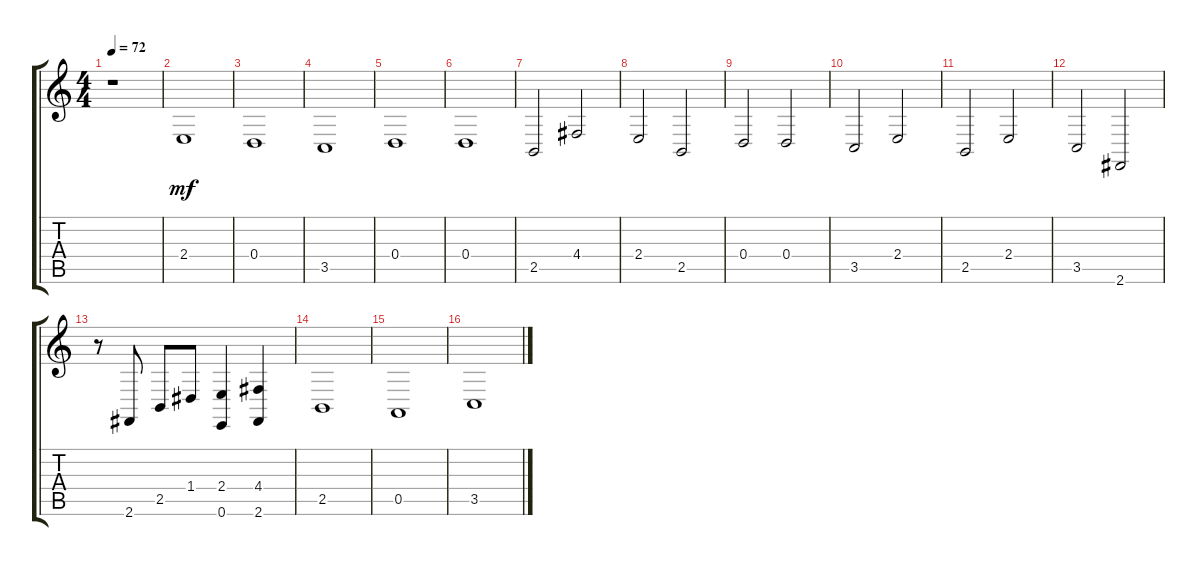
\track "" {instrument acousticgrandpiano}
\staff {score tabs}
\tuning (E4 B3 G3 D3 A2 E2) {hide}
\ts (4 4)
\tempo 72
\clef g2
\ks c
r.1{dy mf instrument acousticgrandpiano} |
2.4.1 |
0.4.1 |
3.5.1 |
0.4.1 |
0.4.1 |
2.5.2 4.4.2 |
2.4.2 2.5.2 |
0.4.2 0.4.2 |
3.5.2 2.4.2 |
2.5.2 2.4.2 |
3.5.2 2.6.2 |
r.8 2.6.8 2.5.8 1.4.8 (2.4 0.6).4 (4.4 2.6).4 |
2.5.1 |
0.5.1 |
3.5.1
